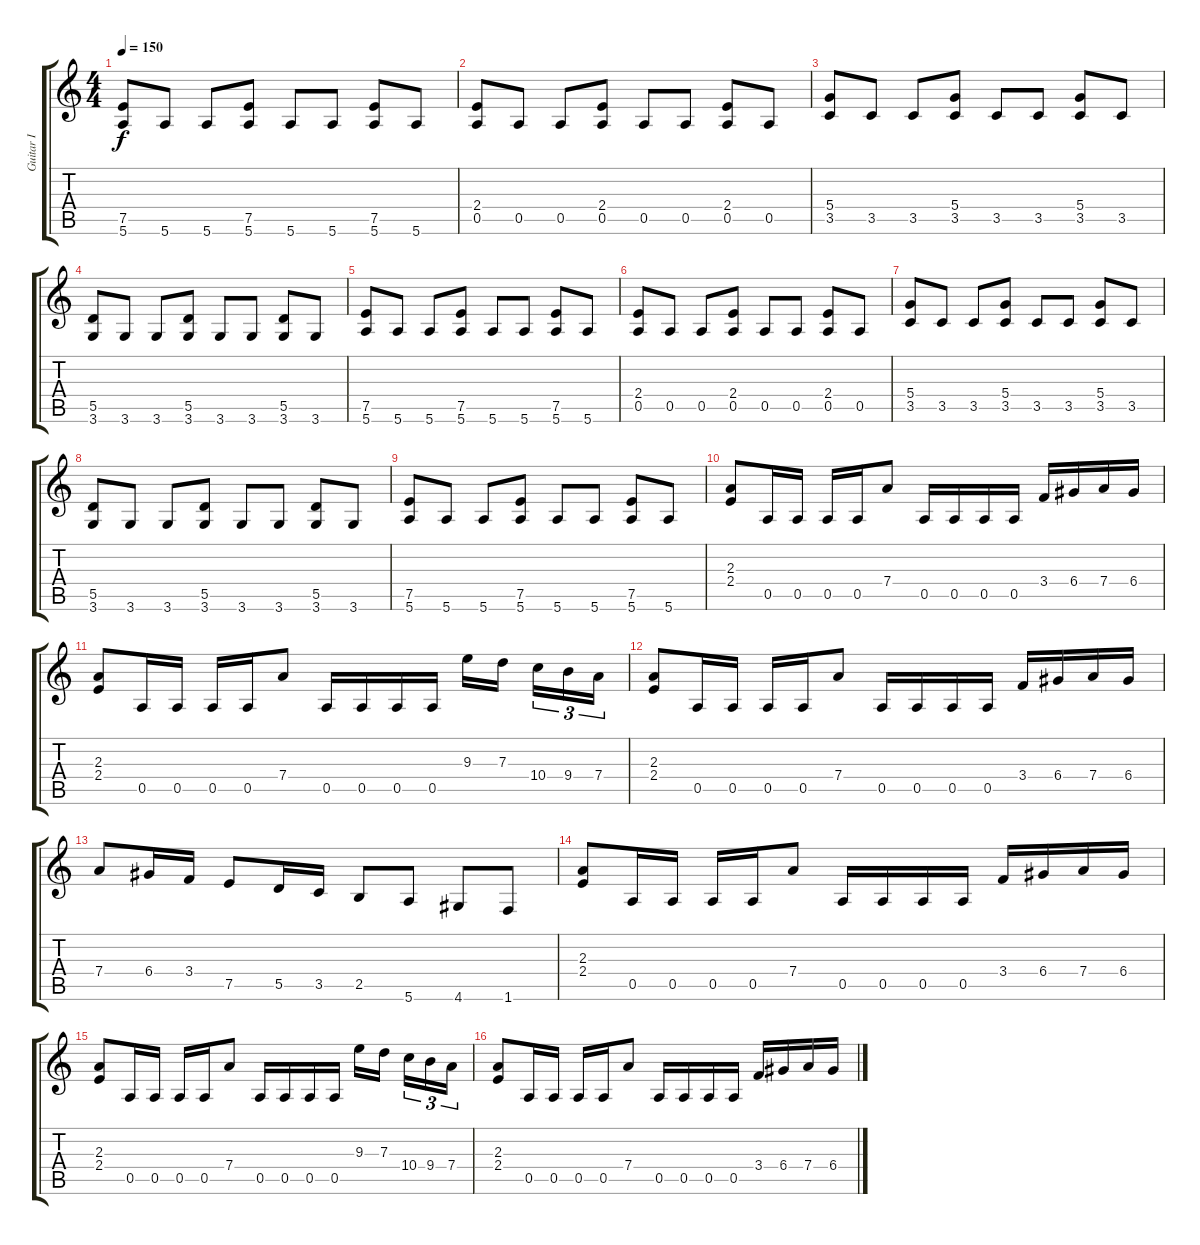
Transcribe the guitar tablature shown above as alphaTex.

\track ("Guitar I" "Guitar I") {instrument distortionguitar}
\staff {score tabs}
\tuning (E4 B3 G3 D3 A2 E2) {hide}
\ts (4 4)
\tempo 150
\clef g2
\ks c
(7.5 5.6).8{dy f} 5.6.8 5.6.8 (7.5 5.6).8 5.6.8 5.6.8 (7.5 5.6).8 5.6.8 |
(2.4 0.5).8 0.5.8 0.5.8 (2.4 0.5).8 0.5.8 0.5.8 (2.4 0.5).8 0.5.8 |
(5.4 3.5).8 3.5.8 3.5.8 (5.4 3.5).8 3.5.8 3.5.8 (5.4 3.5).8 3.5.8 |
(5.5 3.6).8 3.6.8 3.6.8 (5.5 3.6).8 3.6.8 3.6.8 (5.5 3.6).8 3.6.8 |
(7.5 5.6).8 5.6.8 5.6.8 (7.5 5.6).8 5.6.8 5.6.8 (7.5 5.6).8 5.6.8 |
(2.4 0.5).8 0.5.8 0.5.8 (2.4 0.5).8 0.5.8 0.5.8 (2.4 0.5).8 0.5.8 |
(5.4 3.5).8 3.5.8 3.5.8 (5.4 3.5).8 3.5.8 3.5.8 (5.4 3.5).8 3.5.8 |
(5.5 3.6).8 3.6.8 3.6.8 (5.5 3.6).8 3.6.8 3.6.8 (5.5 3.6).8 3.6.8 |
(7.5 5.6).8 5.6.8 5.6.8 (7.5 5.6).8 5.6.8 5.6.8 (7.5 5.6).8 5.6.8 |
(2.3 2.4).8 0.5.16 0.5.16 0.5.16 0.5.16 7.4.8 0.5.16 0.5.16 0.5.16 0.5.16 3.4.16 6.4.16 7.4.16 6.4.16 |
(2.3 2.4).8 0.5.16 0.5.16 0.5.16 0.5.16 7.4.8 0.5.16 0.5.16 0.5.16 0.5.16 9.3.16 7.3.16 10.4.16{tu (3 2)} 9.4.16{tu (3 2)} 7.4.16{tu (3 2)} |
(2.3 2.4).8 0.5.16 0.5.16 0.5.16 0.5.16 7.4.8 0.5.16 0.5.16 0.5.16 0.5.16 3.4.16 6.4.16 7.4.16 6.4.16 |
7.4.8 6.4.16 3.4.16 7.5.8 5.5.16 3.5.16 2.5.8 5.6.8 4.6.8 1.6.8 |
(2.3 2.4).8 0.5.16 0.5.16 0.5.16 0.5.16 7.4.8 0.5.16 0.5.16 0.5.16 0.5.16 3.4.16 6.4.16 7.4.16 6.4.16 |
(2.3 2.4).8 0.5.16 0.5.16 0.5.16 0.5.16 7.4.8 0.5.16 0.5.16 0.5.16 0.5.16 9.3.16 7.3.16 10.4.16{tu (3 2)} 9.4.16{tu (3 2)} 7.4.16{tu (3 2)} |
(2.3 2.4).8 0.5.16 0.5.16 0.5.16 0.5.16 7.4.8 0.5.16 0.5.16 0.5.16 0.5.16 3.4.16 6.4.16 7.4.16 6.4.16
